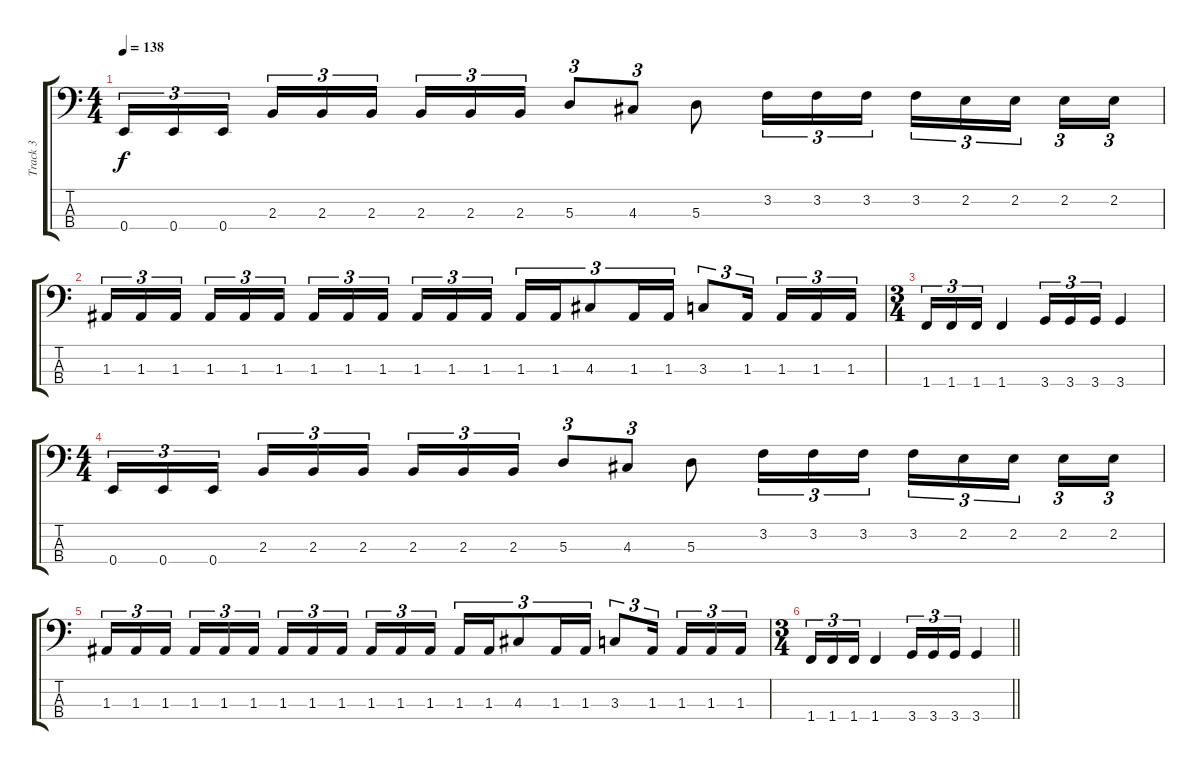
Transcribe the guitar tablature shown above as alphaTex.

\track ("Track 3" "Track 3") {instrument electricbasspick}
\staff {score tabs}
\tuning (G2 D2 A1 E1) {hide}
\ts (4 4)
\tempo 138
\clef f4
\ks c
0.4.16{tu (3 2) dy f} 0.4.16{tu (3 2)} 0.4.16{tu (3 2)} 2.3.16{tu (3 2)} 2.3.16{tu (3 2)} 2.3.16{tu (3 2)} 2.3.16{tu (3 2)} 2.3.16{tu (3 2)} 2.3.16{tu (3 2)} 5.3.8{tu (3 2)} 4.3.8{tu (3 2)} 5.3.8 3.2.16{tu (3 2)} 3.2.16{tu (3 2)} 3.2.16{tu (3 2)} 3.2.16{tu (3 2)} 2.2.16{tu (3 2)} 2.2.16{tu (3 2)} 2.2.16{tu (3 2)} 2.2.16{tu (3 2)} |
1.3.16{tu (3 2)} 1.3.16{tu (3 2)} 1.3.16{tu (3 2)} 1.3.16{tu (3 2)} 1.3.16{tu (3 2)} 1.3.16{tu (3 2)} 1.3.16{tu (3 2)} 1.3.16{tu (3 2)} 1.3.16{tu (3 2)} 1.3.16{tu (3 2)} 1.3.16{tu (3 2)} 1.3.16{tu (3 2)} 1.3.16{tu (3 2)} 1.3.16{tu (3 2)} 4.3.8{tu (3 2)} 1.3.16{tu (3 2)} 1.3.16{tu (3 2)} 3.3.8{tu (3 2)} 1.3.16{tu (3 2)} 1.3.16{tu (3 2)} 1.3.16{tu (3 2)} 1.3.16{tu (3 2)} |
\ts (3 4)
1.4.16{tu (3 2)} 1.4.16{tu (3 2)} 1.4.16{tu (3 2)} 1.4.4 3.4.16{tu (3 2)} 3.4.16{tu (3 2)} 3.4.16{tu (3 2)} 3.4.4 |
\ts (4 4)
0.4.16{tu (3 2)} 0.4.16{tu (3 2)} 0.4.16{tu (3 2)} 2.3.16{tu (3 2)} 2.3.16{tu (3 2)} 2.3.16{tu (3 2)} 2.3.16{tu (3 2)} 2.3.16{tu (3 2)} 2.3.16{tu (3 2)} 5.3.8{tu (3 2)} 4.3.8{tu (3 2)} 5.3.8 3.2.16{tu (3 2)} 3.2.16{tu (3 2)} 3.2.16{tu (3 2)} 3.2.16{tu (3 2)} 2.2.16{tu (3 2)} 2.2.16{tu (3 2)} 2.2.16{tu (3 2)} 2.2.16{tu (3 2)} |
1.3.16{tu (3 2)} 1.3.16{tu (3 2)} 1.3.16{tu (3 2)} 1.3.16{tu (3 2)} 1.3.16{tu (3 2)} 1.3.16{tu (3 2)} 1.3.16{tu (3 2)} 1.3.16{tu (3 2)} 1.3.16{tu (3 2)} 1.3.16{tu (3 2)} 1.3.16{tu (3 2)} 1.3.16{tu (3 2)} 1.3.16{tu (3 2)} 1.3.16{tu (3 2)} 4.3.8{tu (3 2)} 1.3.16{tu (3 2)} 1.3.16{tu (3 2)} 3.3.8{tu (3 2)} 1.3.16{tu (3 2)} 1.3.16{tu (3 2)} 1.3.16{tu (3 2)} 1.3.16{tu (3 2)} |
\ts (3 4)
\barLineRight lightlight
1.4.16{tu (3 2)} 1.4.16{tu (3 2)} 1.4.16{tu (3 2)} 1.4.4 3.4.16{tu (3 2)} 3.4.16{tu (3 2)} 3.4.16{tu (3 2)} 3.4.4
